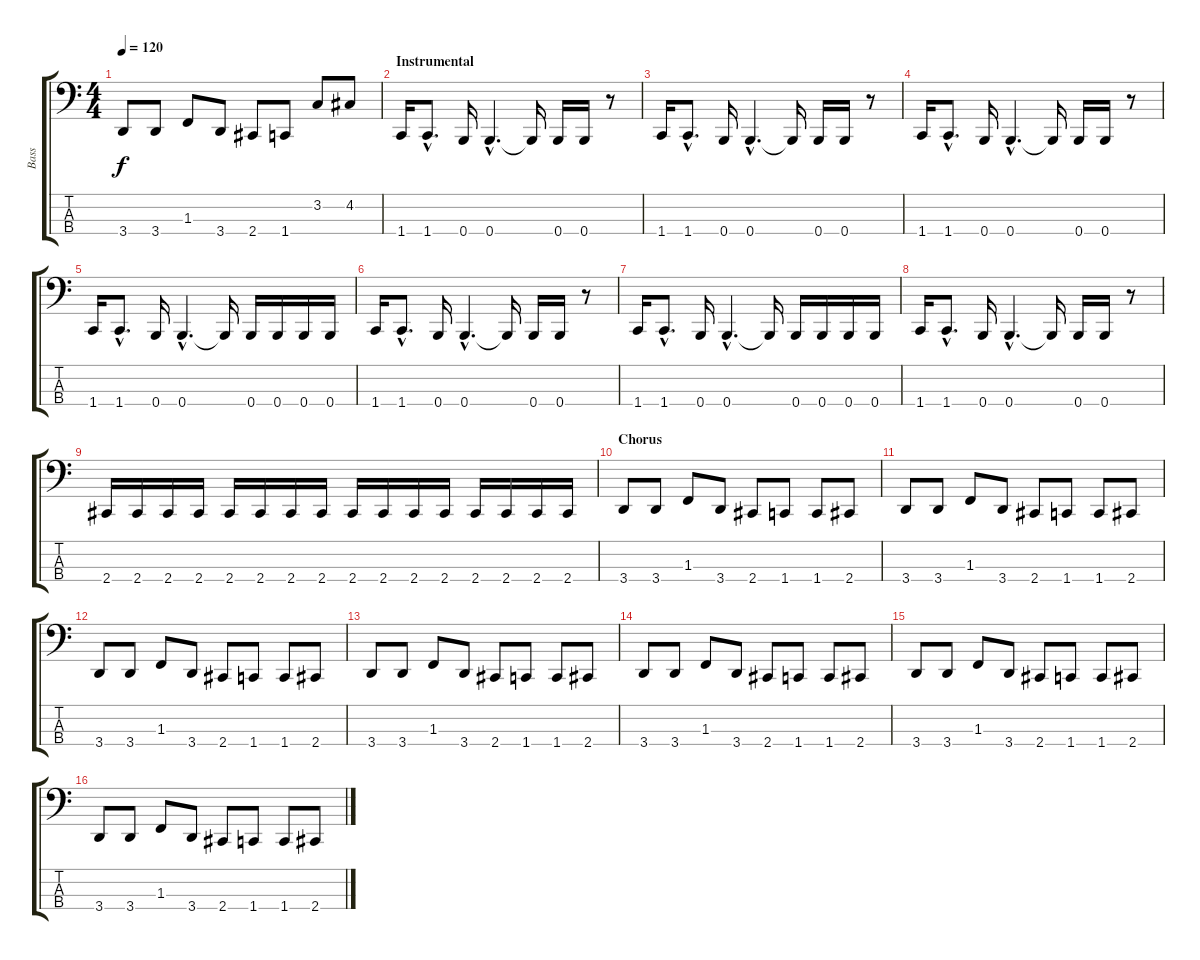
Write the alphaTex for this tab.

\track ("Bass" "Bass") {instrument synthbass1}
\staff {score tabs}
\tuning (D2 A1 E1 B0) {hide}
\ts (4 4)
\tempo 120
\clef f4
\ks c
3.4.8{dy f} 3.4.8 1.3.8 3.4.8 2.4.8 1.4.8 3.2.8 4.2.8 |
\section ("" "Instrumental")
1.4.16 1.4{hac}.8{d} 0.4.16 0.4{hac}.4{d} 0.4{t}.16 0.4.16 0.4.16 r.8 |
1.4.16 1.4{hac}.8{d} 0.4.16 0.4{hac}.4{d} 0.4{t}.16 0.4.16 0.4.16 r.8 |
1.4.16 1.4{hac}.8{d} 0.4.16 0.4{hac}.4{d} 0.4{t}.16 0.4.16 0.4.16 r.8 |
1.4.16 1.4{hac}.8{d} 0.4.16 0.4{hac}.4{d} 0.4{t}.16 0.4.16 0.4.16 0.4.16 0.4.16 |
1.4.16 1.4{hac}.8{d} 0.4.16 0.4{hac}.4{d} 0.4{t}.16 0.4.16 0.4.16 r.8 |
1.4.16 1.4{hac}.8{d} 0.4.16 0.4{hac}.4{d} 0.4{t}.16 0.4.16 0.4.16 0.4.16 0.4.16 |
1.4.16 1.4{hac}.8{d} 0.4.16 0.4{hac}.4{d} 0.4{t}.16 0.4.16 0.4.16 r.8 |
2.4.16 2.4.16 2.4.16 2.4.16 2.4.16 2.4.16 2.4.16 2.4.16 2.4.16 2.4.16 2.4.16 2.4.16 2.4.16 2.4.16 2.4.16 2.4.16 |
\section ("" "Chorus")
3.4.8 3.4.8 1.3.8 3.4.8 2.4.8 1.4.8 1.4.8 2.4.8 |
3.4.8 3.4.8 1.3.8 3.4.8 2.4.8 1.4.8 1.4.8 2.4.8 |
3.4.8 3.4.8 1.3.8 3.4.8 2.4.8 1.4.8 1.4.8 2.4.8 |
3.4.8 3.4.8 1.3.8 3.4.8 2.4.8 1.4.8 1.4.8 2.4.8 |
3.4.8 3.4.8 1.3.8 3.4.8 2.4.8 1.4.8 1.4.8 2.4.8 |
3.4.8 3.4.8 1.3.8 3.4.8 2.4.8 1.4.8 1.4.8 2.4.8 |
3.4.8 3.4.8 1.3.8 3.4.8 2.4.8 1.4.8 1.4.8 2.4.8
